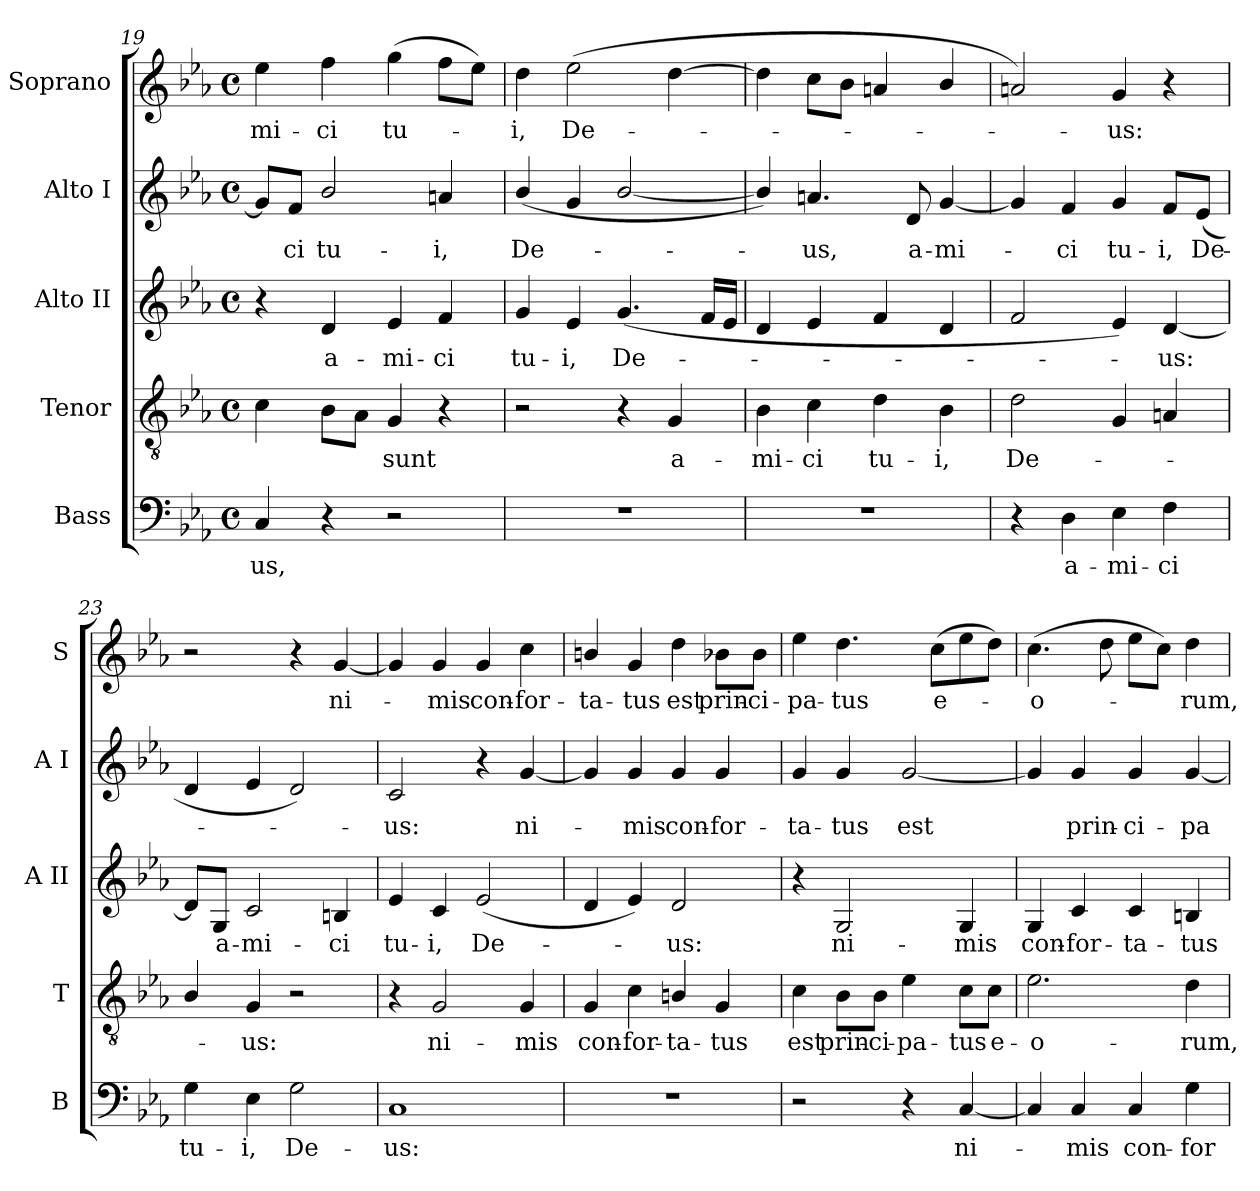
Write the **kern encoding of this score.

**kern	**text	**kern	**text	**kern	**text	**kern	**text	**kern	**text
*part5	*part5	*part4	*part4	*part3	*part3	*part2	*part2	*part1	*part1
*staff5	*staff5	*staff4	*staff4	*staff3	*staff3	*staff2	*staff2	*staff1	*staff1
*I"Bass	*	*I"Tenor	*	*I"Alto II	*	*I"Alto I	*	*I"Soprano	*
*I'B	*	*I'T	*	*I'A II	*	*I'A I	*	*I'S	*
*clefF4	*	*clefGv2	*	*clefG2	*	*clefG2	*	*clefG2	*
*k[b-e-a-]	*	*k[b-e-a-]	*	*k[b-e-a-]	*	*k[b-e-a-]	*	*k[b-e-a-]	*
*E-:	*	*E-:	*	*E-:	*	*E-:	*	*E-:	*
*M4/4	*	*M4/4	*	*M4/4	*	*M4/4	*	*M4/4	*
*met(c)	*	*met(c)	*	*met(c)	*	*met(c)	*	*met(c)	*
=19	=19	=19	=19	=19	=19	=19	=19	=19	=19
!	!LO:LY:b	!	!	!	!	!	!	!	!LO:LY:b
4C/	-us,	4c\	.	4r	.	8g/L]	.	4ee-\	-mi-
!	!	!	!	!	!	!	!LO:LY:b	!	!
.	.	.	.	.	.	8f/J	ci	.	.
!	!	!	!	!	!LO:LY:b	!	!LO:LY:b	!	!LO:LY:b
4r	.	8B-\L	.	4d/	a-	2b-/	tu-	4ff\	-ci
.	.	8A-\J	.	.	.	.	.	.	.
!	!	!	!LO:LY:b	!	!LO:LY:b	!	!	!	!LO:LY:b
2r	.	4G/	sunt	4e-/	-mi-	.	.	(>4gg\	tu-
!	!	!	!	!	!LO:LY:b	!	!LO:LY:b	!	!
.	.	4r	.	4f/	-ci	4an/	-i,	8ff\L	.
.	.	.	.	.	.	.	.	8ee-\J)	.
=20	=20	=20	=20	=20	=20	=20	=20	=20	=20
!	!	!	!	!	!LO:LY:b	!	!LO:LY:b	!	!LO:LY:b
1r	.	2r	.	4g/	tu-	(<4b-/	De-	4dd\	i,
!	!	!	!	!	!LO:LY:b	!	!	!	!LO:LY:b
.	.	.	.	4e-/	-i,	4g/	.	(>2ee-\	De-
!	!	!	!	!	!LO:LY:b	!	!	!	!
.	.	4r	.	(<4.g/	De-	[2b-/	.	.	.
!	!	!	!LO:LY:b	!	!	!	!	!	!
.	.	4G/	a-	.	.	.	.	[4dd\	.
.	.	.	.	16f/LL	.	.	.	.	.
.	.	.	.	16e-/JJ	.	.	.	.	.
=21	=21	=21	=21	=21	=21	=21	=21	=21	=21
!	!	!	!LO:LY:b	!	!	!	!	!	!
1r	.	4B-\	-mi-	4d/	.	4b-/])	.	4dd\]	.
!	!	!	!LO:LY:b	!	!	!	!LO:LY:b	!	!
.	.	4c\	-ci	4e-/	.	4.an/	us,	8cc\L	.
.	.	.	.	.	.	.	.	8b-\J	.
!	!	!	!LO:LY:b	!	!	!	!	!	!
.	.	4d\	tu-	4f/	.	.	.	4an/	.
!	!	!	!	!	!	!	!LO:LY:b	!	!
.	.	.	.	.	.	8d/	a-	.	.
!	!	!	!LO:LY:b	!	!	!	!LO:LY:b	!	!
.	.	4B-\	-i,	4d/	.	[4g/	-mi-	4b-/	.
=22	=22	=22	=22	=22	=22	=22	=22	=22	=22
!	!	!	!LO:LY:b	!	!	!	!	!	!
4r	.	2d\	De-	2f/	.	4g/]	.	2an/)	.
!	!LO:LY:b	!	!	!	!	!	!LO:LY:b	!	!
4D\	a-	.	.	.	.	4f/	ci	.	.
!	!LO:LY:b	!	!	!	!	!	!LO:LY:b	!	!LO:LY:b
4E-\	-mi-	4G/	.	4e-/)	.	4g/	tu-	4g/	us:
!	!LO:LY:b	!	!	!	!LO:LY:b	!	!LO:LY:b	!	!
4F\	-ci	4An/	.	[4d/	us:	8f/L	-i,	4r	.
!	!	!	!	!	!	!	!LO:LY:b	!	!
.	.	.	.	.	.	(<8e-/J	De-	.	.
!!LO:PB:g=z
=23	=23	=23	=23	=23	=23	=23	=23	=23	=23
!	!LO:LY:b	!	!	!	!	!	!	!	!
4G\	tu-	4B-/	.	8d/L]	.	4d/	.	2r	.
!	!	!	!	!	!LO:LY:b	!	!	!	!
.	.	.	.	8G/J	a-	.	.	.	.
!	!LO:LY:b	!	!LO:LY:b	!	!LO:LY:b	!	!	!	!
4E-\	-i,	4G/	us:	2c/	-mi-	4e-/	.	.	.
!	!LO:LY:b	!	!	!	!	!	!	!	!
2G\	De-	2r	.	.	.	2d/)	.	4r	.
!	!	!	!	!	!LO:LY:b	!	!	!	!LO:LY:b
.	.	.	.	4Bn/	-ci	.	.	[4g/	ni-
=24	=24	=24	=24	=24	=24	=24	=24	=24	=24
!	!LO:LY:b	!	!	!	!LO:LY:b	!	!LO:LY:b	!	!
1C	-us:	4r	.	4e-/	tu-	2c/	us:	4g/]	.
!	!	!	!LO:LY:b	!	!LO:LY:b	!	!	!	!LO:LY:b
.	.	2G/	ni-	4c/	-i,	.	.	4g/	mis
!	!	!	!	!	!LO:LY:b	!	!	!	!LO:LY:b
.	.	.	.	(<2e-/	De-	4r	.	4g/	con-
!	!	!	!LO:LY:b	!	!	!	!LO:LY:b	!	!LO:LY:b
.	.	4G/	-mis	.	.	[4g/	ni-	4cc\	-for-
=25	=25	=25	=25	=25	=25	=25	=25	=25	=25
!	!	!	!LO:LY:b	!	!	!	!	!	!LO:LY:b
1r	.	4G/	con-	4d/	.	4g/]	.	4bn/	-ta-
!	!	!	!LO:LY:b	!	!	!	!LO:LY:b	!	!LO:LY:b
.	.	4c\	-for-	4e-/)	.	4g/	mis	4g/	-tus
!	!	!	!LO:LY:b	!	!LO:LY:b	!	!LO:LY:b	!	!LO:LY:b
.	.	4Bn/	-ta-	2d/	us:	4g/	con-	4dd\	est
!	!	!	!LO:LY:b	!	!	!	!LO:LY:b	!	!LO:LY:b
.	.	4G/	-tus	.	.	4g/	-for-	8b-X\L	prin-
!	!	!	!	!	!	!	!	!	!LO:LY:b
.	.	.	.	.	.	.	.	8b-\J	-ci-
=26	=26	=26	=26	=26	=26	=26	=26	=26	=26
!	!	!	!LO:LY:b	!	!	!	!LO:LY:b	!	!LO:LY:b
2r	.	4c\	est	4r	.	4g/	-ta-	4ee-\	-pa-
!	!	!	!LO:LY:b	!	!LO:LY:b	!	!LO:LY:b	!	!LO:LY:b
.	.	8B-\L	prin-	2G/	ni-	4g/	-tus	4.dd\	-tus
!	!	!	!LO:LY:b	!	!	!	!	!	!
.	.	8B-\J	-ci-	.	.	.	.	.	.
!	!	!	!LO:LY:b	!	!	!	!LO:LY:b	!	!
4r	.	4e-\	-pa-	.	.	[2g/	est	.	.
!	!	!	!	!	!	!	!	!	!LO:LY:b
.	.	.	.	.	.	.	.	(>8cc\L	e-
!	!LO:LY:b	!	!LO:LY:b	!	!LO:LY:b	!	!	!	!
[4C/	ni-	8c\L	-tus	4G/	-mis	.	.	8ee-\	.
!	!	!	!LO:LY:b	!	!	!	!	!	!
.	.	8c\J	e-	.	.	.	.	8dd\J)	.
=27	=27	=27	=27	=27	=27	=27	=27	=27	=27
!	!	!	!LO:LY:b	!	!LO:LY:b	!	!	!	!LO:LY:b
4C/]	.	2.e-\	-o-	4G/	con-	4g/]	.	(>4.cc\	o-
!	!LO:LY:b	!	!	!	!LO:LY:b	!	!LO:LY:b	!	!
4C/	mis	.	.	4c/	-for-	4g/	prin-	.	.
.	.	.	.	.	.	.	.	8dd\	.
!	!LO:LY:b	!	!	!	!LO:LY:b	!	!LO:LY:b	!	!
4C/	con-	.	.	4c/	-ta-	4g/	-ci-	8ee-\L	.
.	.	.	.	.	.	.	.	8cc\J)	.
!	!LO:LY:b	!	!LO:LY:b	!	!LO:LY:b	!	!LO:LY:b	!	!LO:LY:b
4G\	-for-	4d\	-rum,	4Bn/	-tus	[4g/	-pa-	4dd\	rum,
=	=	=	=	=	=	=	=	=	=
*-	*-	*-	*-	*-	*-	*-	*-	*-	*-
